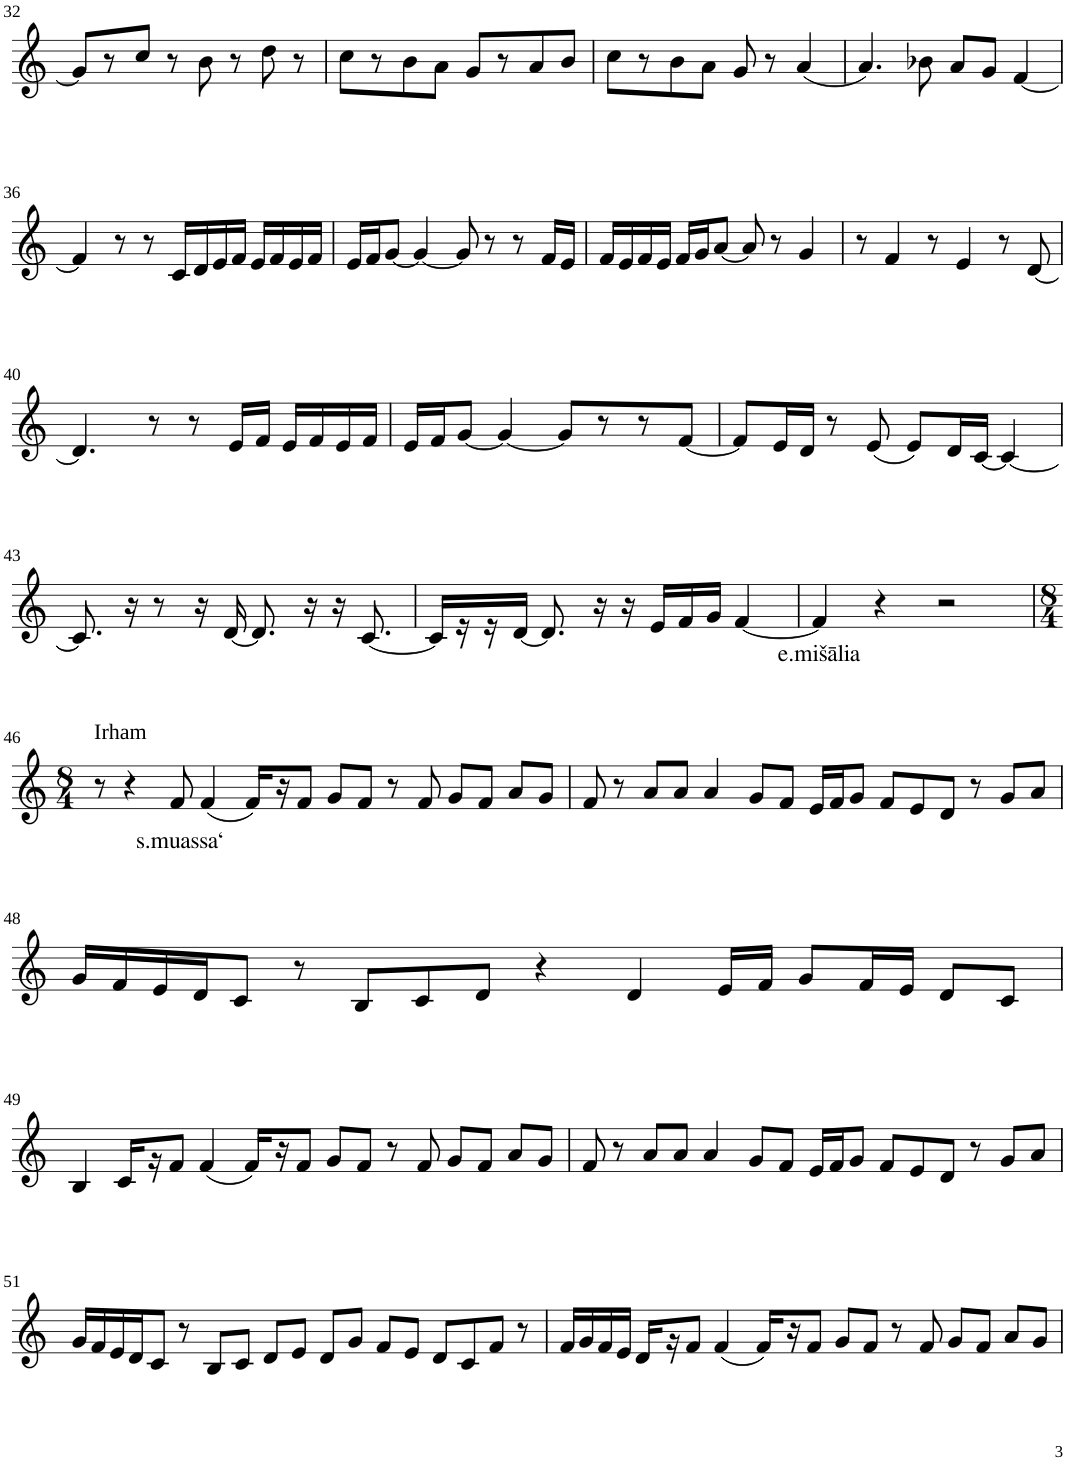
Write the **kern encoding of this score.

**kern	**text
*part1	*part1
*staff1	*staff1
*I"Violin	*
!!LO:PB:g=z
*clefG2	*
*k[]	*
*M4/4	*
=32	=32
8g/L]	.
8r	.
8cc/J	.
8r	.
8b\	.
8r	.
8dd\	.
8r	.
=33	=33
8cc\L	.
8r	.
8b\	.
8a\J	.
8g/L	.
8r	.
8a/	.
8b/J	.
=34	=34
8cc\L	.
8r	.
8b\	.
8a\J	.
8g/	.
8r	.
(4a/	.
=35	=35
4.a/)	.
8b-X\	.
8a/L	.
8g/J	.
[4f/	.
!!LO:LB:g=z
=36	=36
4f/]	.
8r	.
8r	.
16c/LL	.
16d/	.
16e/	.
16f/JJ	.
16e/LL	.
16f/	.
16e/	.
16f/JJ	.
=37	=37
16e/LL	.
16f/J	.
[8g/J	.
4g/_	.
8g/]	.
8r	.
8r	.
16f/LL	.
16e/JJ	.
=38	=38
16f/LL	.
16e/	.
16f/	.
16e/JJ	.
16f/LL	.
16g/J	.
[8a/J	.
8a/]	.
8r	.
4g/	.
=39	=39
8r	.
4f/	.
8r	.
4e/	.
8r	.
[8d/	.
!!LO:LB:g=z
=40	=40
4.d/]	.
8r	.
8r	.
16e/LL	.
16f/JJ	.
16e/LL	.
16f/	.
16e/	.
16f/JJ	.
=41	=41
16e/LL	.
16f/J	.
[8g/J	.
4g/_	.
8g/L]	.
8r	.
8r	.
[8f/J	.
=42	=42
8f/L]	.
16e/L	.
16d/JJ	.
8r	.
(8e/	.
8e/L)	.
16d/L	.
[16c/JJ	.
4c/_	.
!!LO:LB:g=z
=43	=43
8.c/]	.
16r	.
8r	.
16r	.
[16d/	.
8.d/]	.
16r	.
16r	.
[8.c/	.
=44	=44
16c/LL]	.
16r	.
16r	.
[16d/JJ	.
8.d/]	.
16r	.
16r	.
16e/LL	.
16f/	.
16g/JJ	.
[4f/	.
=45	=45
!	!LO:LY:b
4f/]	e.mišālia
4r	.
2r	.
!!LO:LB:g=z
=46	=46
*M8/4	*
!LO:TX:a:t=Irham	!
8r	.
4r	.
!	!LO:LY:b
8f/	s.muassa‘
(4f/	.
16f/LL)	.
16r	.
8f/J	.
8g/L	.
8f/J	.
8r	.
8f/	.
8g/L	.
8f/J	.
8a/L	.
8g/J	.
=47	=47
8f/	.
8r	.
8a/L	.
8a/J	.
4a/	.
8g/L	.
8f/J	.
16e/LL	.
16f/J	.
8g/J	.
8f/L	.
8e/	.
8d/J	.
8r	.
8g/L	.
8a/J	.
!!LO:LB:g=z
=48	=48
16g/LL	.
16f/	.
16e/	.
16d/J	.
8c/J	.
8r	.
8B/L	.
8c/	.
8d/J	.
4r	.
4d/	.
16e/LL	.
16f/JJ	.
8g/L	.
16f/L	.
16e/JJ	.
8d/L	.
8c/J	.
!!LO:LB:g=z
=49	=49
4B/	.
16c/LL	.
16r	.
8f/J	.
(4f/	.
16f/LL)	.
16r	.
8f/J	.
8g/L	.
8f/J	.
8r	.
8f/	.
8g/L	.
8f/J	.
8a/L	.
8g/J	.
=50	=50
8f/	.
8r	.
8a/L	.
8a/J	.
4a/	.
8g/L	.
8f/J	.
16e/LL	.
16f/J	.
8g/J	.
8f/L	.
8e/	.
8d/J	.
8r	.
8g/L	.
8a/J	.
!!LO:LB:g=z
=51	=51
16g/LL	.
16f/	.
16e/	.
16d/J	.
8c/J	.
8r	.
8B/L	.
8c/J	.
8d/L	.
8e/J	.
8d/L	.
8g/J	.
8f/L	.
8e/J	.
8d/L	.
8c/	.
8f/J	.
8r	.
=52	=52
16f/LL	.
16g/	.
16f/	.
16e/JJ	.
16d/LL	.
16r	.
8f/J	.
(4f/	.
16f/LL)	.
16r	.
8f/J	.
8g/L	.
8f/J	.
8r	.
8f/	.
8g/L	.
8f/J	.
8a/L	.
8g/J	.
=	=
*-	*-
